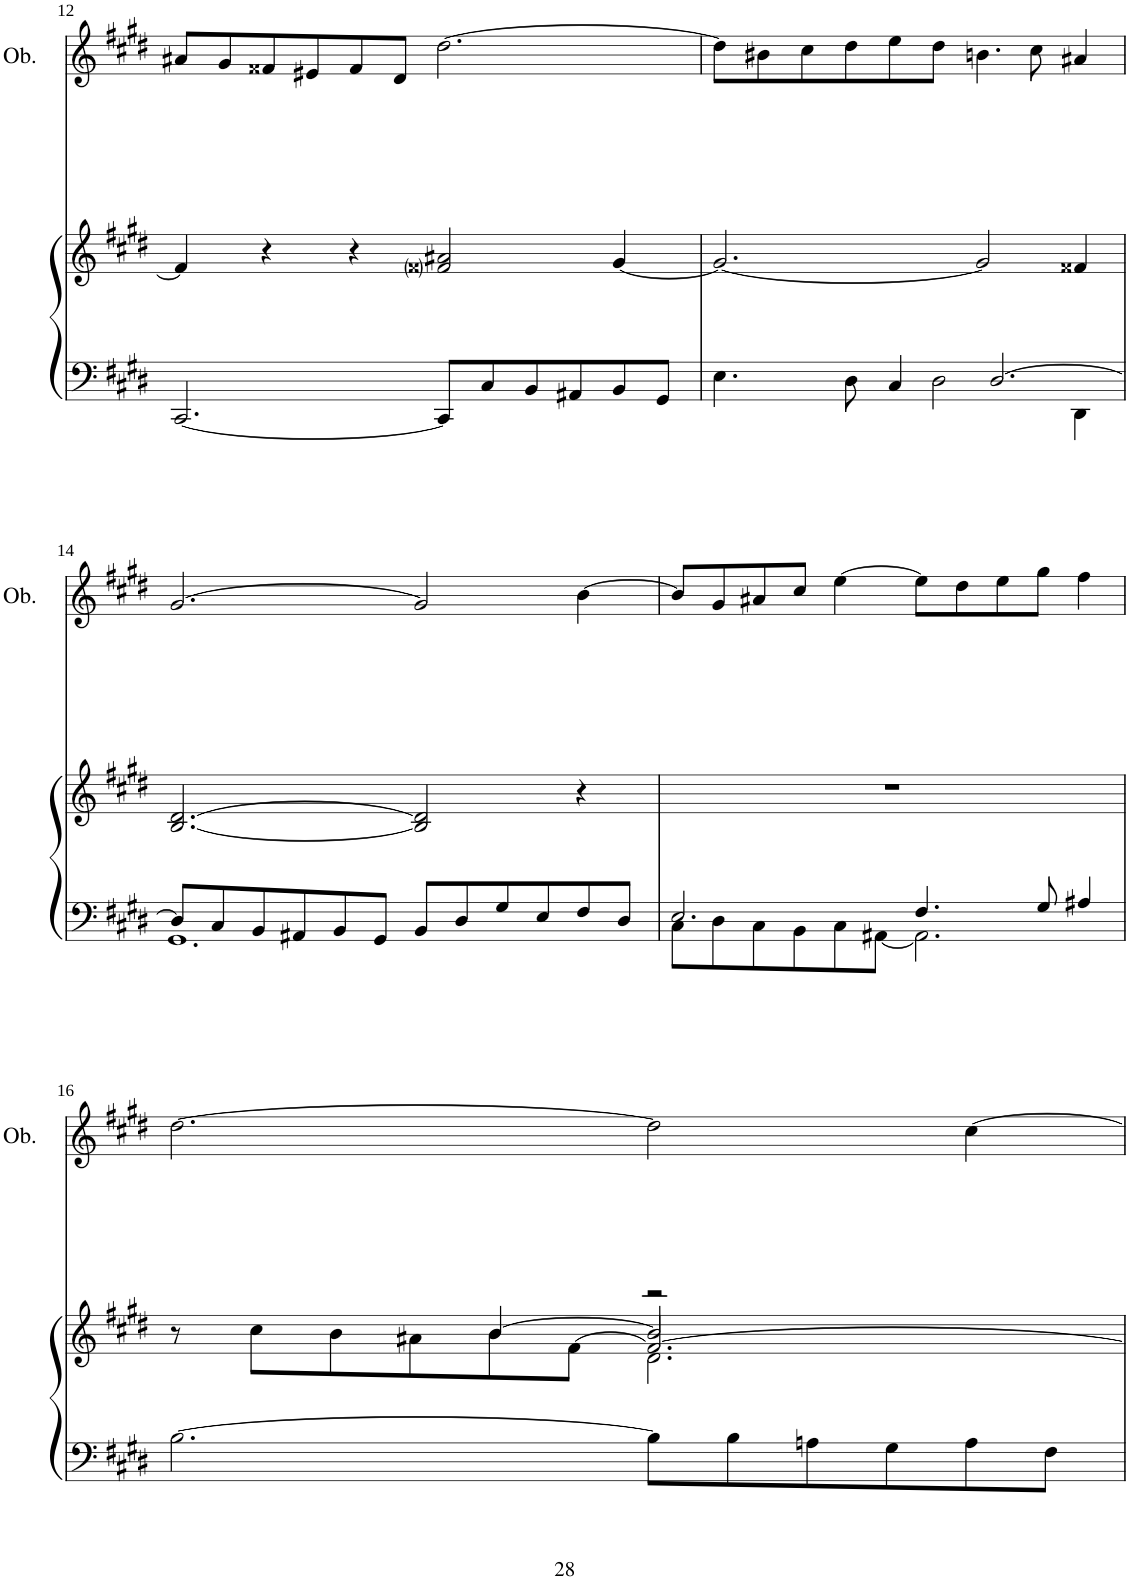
**kern	**kern	**kern
*part2	*part2	*part1
*staff3	*staff2	*staff1
*I"Piano	*	*I"Oboe
*I'Pno	*	*I'Ob.
!!LO:PB:g=z
*clefF4	*clefG2	*clefG2
*k[f#c#g#d#]	*k[f#c#g#d#]	*k[f#c#g#d#]
*M6/4	*M6/4	*M6/4
=12	=12	=12
[2.CC#/	4f##/]	8a#X/L
.	.	8g#/
.	4r	8f##X/
.	.	8e#X/
.	4r	8f##/
.	.	8d#/J
8CC#/L]	2f##i/ 2a#X/	[2.dd#\
8C#/	.	.
8BB/	.	.
8AA#X/	.	.
8BB/	[4g#/	.
8GG#/J	.	.
=13	=13	=13
*^	*	*
4.E\	2.ryy	2.g#/_	8dd#\L]
.	.	.	8b#X\
.	.	.	8cc#\
8D#\	.	.	8dd#\
4C#/	.	.	8ee\
.	.	.	8dd#\J
[2.D#/	2D#\	2g#/]	4.bn\
.	.	.	8cc#\
.	4DD#\	4f##X/	4a#X/
!!LO:LB:g=z
=14	=14	=14	=14
8D#/L]	1.GG#	[2.B/ [2.d#/	[>2.g#/
8C#/	.	.	.
8BB/	.	.	.
8AA#X/	.	.	.
8BB/	.	.	.
8GG#/J	.	.	.
8BB/L	.	2B/] 2d#/]	2g#/]
8D#/	.	.	.
8G#/	.	.	.
8E/	.	.	.
8F#/	.	4r	[4b\
8D#/J	.	.	.
=15	=15	=15	=15
2.E/	8C#\L	1.r	8b/L]
.	8D#\	.	8g#/
.	8C#\	.	8a#X/
.	8BB\	.	8cc#/J
.	8C#\	.	[4ee\
.	[8AA#X\J	.	.
4.F#/	2.AA#\]	.	8ee\L]
.	.	.	8dd#\
.	.	.	8ee\
8G#/	.	.	8gg#\J
4A#X/	.	.	4ff#\
*v	*v	*	*
!!LO:LB:g=z
=16	=16	=16
*	*^	*
*	*	*^	*
*	*	*	*^	*
[2.B\	8r	2.ryy	2ryy	2.ryy	[2.dd#\
.	8cc#\L	.	.	.	.
.	8b\	.	.	.	.
.	8a#X\	.	.	.	.
.	8b\	.	[4b/	.	.
.	[>8f#\J	.	.	.	.
8B\L]	2.f#/_	2r	2b/]	2.d#\	2dd#\]
8B\	.	.	.	.	.
8An\	.	.	.	.	.
8G#\	.	.	.	.	.
8A\	.	4ryy	4ryy	.	[4cc#\
8F#\J	.	.	.	.	.
*	*v	*v	*v	*v	*
=	=	=
*-	*-	*-
